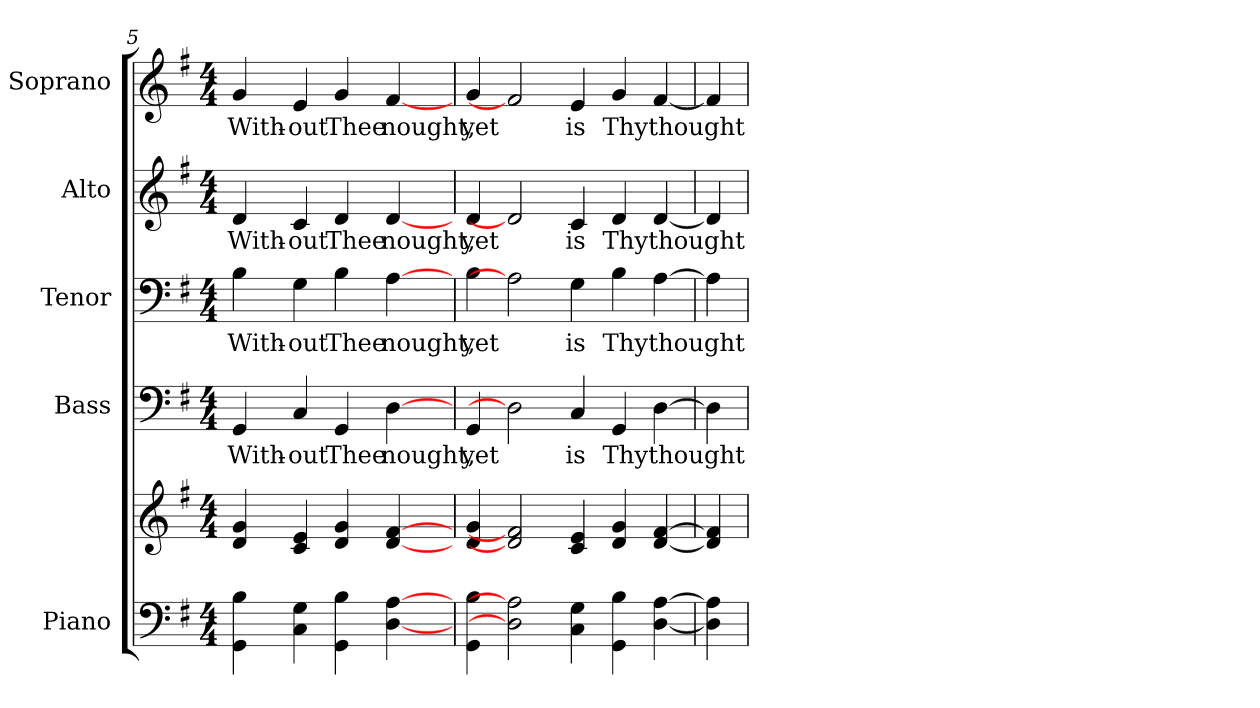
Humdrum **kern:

**kern	**kern	**kern	**text	**kern	**text	**kern	**text	**kern	**text
*part5	*part5	*part4	*part4	*part3	*part3	*part2	*part2	*part1	*part1
*staff6	*staff5	*staff4	*staff4	*staff3	*staff3	*staff2	*staff2	*staff1	*staff1
*I"Piano	*	*I"Bass	*	*I"Tenor	*	*I"Alto	*	*I"Soprano	*
*I'Pno.	*	*I'B.	*	*I'T.	*	*I'A.	*	*I'S.	*
!!LO:PB:g=z
*clefF4	*clefG2	*clefF4	*	*clefF4	*	*clefG2	*	*clefG2	*
*k[f#]	*k[f#]	*k[f#]	*	*k[f#]	*	*k[f#]	*	*k[f#]	*
*G:	*G:	*G:	*	*G:	*	*G:	*	*G:	*
*M4/4	*M4/4	*M4/4	*	*M4/4	*	*M4/4	*	*M4/4	*
=5	=5	=5	=5	=5	=5	=5	=5	=5	=5
!	!	!	!LO:LY:b:color=#000000	!	!	!	!	!	!
!	!	!	!	!	!LO:LY:b:color=#000000	!	!	!	!
!	!	!	!	!	!	!	!LO:LY:b:color=#000000	!	!
!	!	!	!	!	!	!	!	!	!LO:LY:b:color=#000000
4GGi\ 4Bi	4di/ 4gi	4GGi/	With-	4Bi\	With-	4di/	With-	4gi/	With-
!	!	!	!LO:LY:b:color=#000000	!	!	!	!	!	!
!	!	!	!	!	!LO:LY:b:color=#000000	!	!	!	!
!	!	!	!	!	!	!	!LO:LY:b:color=#000000	!	!
!	!	!	!	!	!	!	!	!	!LO:LY:b:color=#000000
4Ci\ 4Gi	4ci/ 4ei	4Ci/	-out	4Gi\	-out	4ci/	-out	4ei/	-out
!	!	!	!LO:LY:b:color=#000000	!	!	!	!	!	!
!	!	!	!	!	!LO:LY:b:color=#000000	!	!	!	!
!	!	!	!	!	!	!	!LO:LY:b:color=#000000	!	!
!	!	!	!	!	!	!	!	!	!LO:LY:b:color=#000000
4GGi\ 4Bi	4di/ 4gi	4GGi/	Thee	4Bi\	Thee	4di/	Thee	4gi/	Thee
!	!	!	!LO:LY:b:color=#000000	!	!	!	!	!	!
!	!	!	!	!	!LO:LY:b:color=#000000	!	!	!	!
!	!	!	!	!	!	!	!LO:LY:b:color=#000000	!	!
!	!	!	!	!	!	!	!	!	!LO:LY:b:color=#000000
[4Di\ [4Ai	[4di/ [4f#i	[4Di\	nought,	[4Ai\	nought,	[4di/	nought,	[4f#i/	nought,
=6	=6	=6	=6	=6	=6	=6	=6	=6	=6
!	!	!	!LO:LY:b:color=#000000	!	!	!	!	!	!
!	!	!	!	!	!LO:LY:b:color=#000000	!	!	!	!
!	!	!	!	!	!	!	!LO:LY:b:color=#000000	!	!
!	!	!	!	!	!	!	!	!	!LO:LY:b:color=#000000
4GGi\ 4Bi	4di/ 4gi	4GGi/	yet	4Bi\	yet	4di/	yet	4gi/	yet
2Di\] 2Ai]	2di/] 2f#i]	2Di\]	.	2Ai\]	.	2di/]	.	2f#i/]	.
!	!	!	!LO:LY:b:color=#000000	!	!	!	!	!	!
!	!	!	!	!	!LO:LY:b:color=#000000	!	!	!	!
!	!	!	!	!	!	!	!LO:LY:b:color=#000000	!	!
!	!	!	!	!	!	!	!	!	!LO:LY:b:color=#000000
4Ci\ 4Gi	4ci/ 4ei	4Ci/	is	4Gi\	is	4ci/	is	4ei/	is
!	!	!	!LO:LY:b:color=#000000	!	!	!	!	!	!
!	!	!	!	!	!LO:LY:b:color=#000000	!	!	!	!
!	!	!	!	!	!	!	!LO:LY:b:color=#000000	!	!
!	!	!	!	!	!	!	!	!	!LO:LY:b:color=#000000
4GGi\ 4Bi	4di/ 4gi	4GGi/	Thy	4Bi\	Thy	4di/	Thy	4gi/	Thy
!	!	!	!LO:LY:b:color=#000000	!	!	!	!	!	!
!	!	!	!	!	!LO:LY:b:color=#000000	!	!	!	!
!	!	!	!	!	!	!	!LO:LY:b:color=#000000	!	!
!	!	!	!	!	!	!	!	!	!LO:LY:b:color=#000000
[4Di\ [4Ai	[4di/ [4f#i	[4Di\	thought	[4Ai\	thought	[4di/	thought	[4f#i/	thought
=7	=7	=7	=7	=7	=7	=7	=7	=7	=7
4Di\] 4Ai]	4di/] 4f#i]	4Di\]	.	4Ai\]	.	4di/]	.	4f#i/]	.
=	=	=	=	=	=	=	=	=	=
*-	*-	*-	*-	*-	*-	*-	*-	*-	*-
